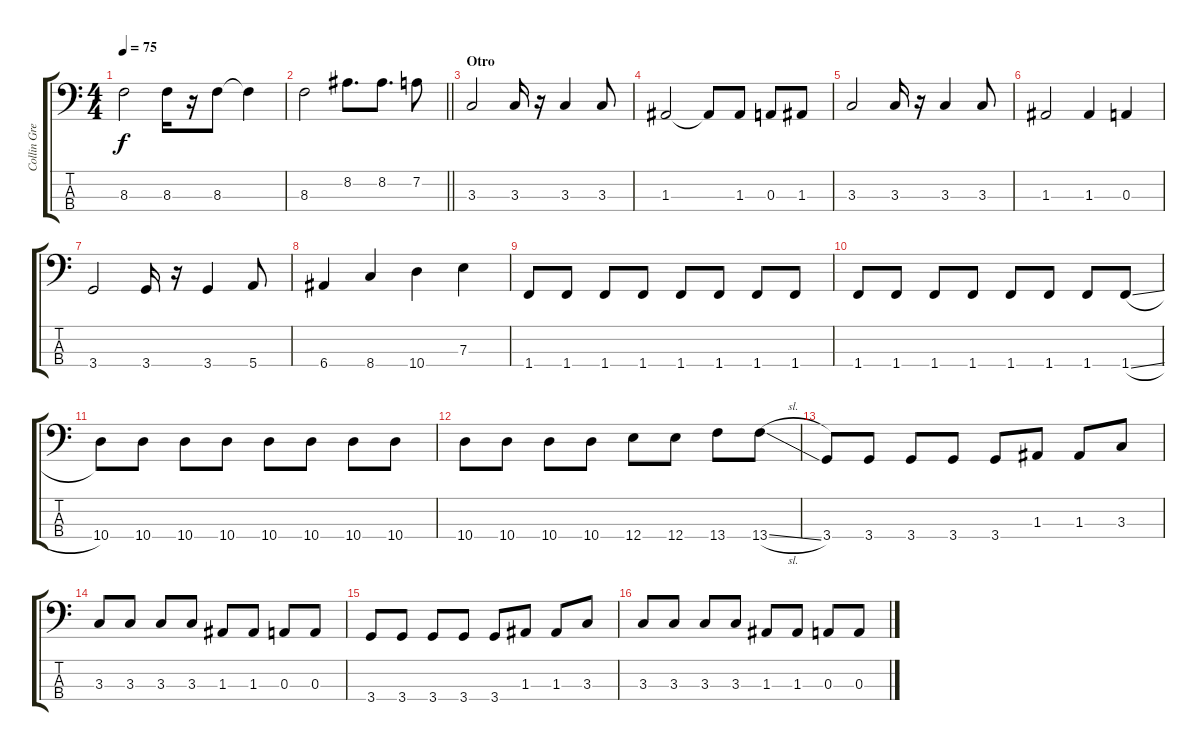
\track ("Collin Greenwood" "Collin Gre") {instrument electricbassfinger}
\staff {score tabs}
\tuning (G2 D2 A1 E1) {hide}
\ts (4 4)
\tempo 75
\clef f4
\ks c
8.3.2{dy f} 8.3.16 r.16 8.3.8 8.3{t}.4 |
\barLineRight lightlight
8.3.2 8.2.8{d} 8.2.8{d} 7.2.8 |
\section ("" "Otro")
3.3.2 3.3.16 r.16 3.3.4 3.3.8 |
1.3.2 1.3{t}.8 1.3.8 0.3.8 1.3.8 |
3.3.2 3.3.16 r.16 3.3.4 3.3.8 |
1.3.2 1.3.4 0.3.4 |
3.4.2 3.4.16 r.16 3.4.4 5.4.8 |
6.4.4 8.4.4 10.4.4 7.3.4 |
1.4.8 1.4.8 1.4.8 1.4.8 1.4.8 1.4.8 1.4.8 1.4.8 |
1.4.8 1.4.8 1.4.8 1.4.8 1.4.8 1.4.8 1.4.8 1.4{sl}.8 |
10.4.8 10.4.8 10.4.8 10.4.8 10.4.8 10.4.8 10.4.8 10.4.8 |
10.4.8 10.4.8 10.4.8 10.4.8 12.4.8 12.4.8 13.4.8 13.4{sl}.8 |
3.4.8 3.4.8 3.4.8 3.4.8 3.4.8 1.3.8 1.3.8 3.3.8 |
3.3.8 3.3.8 3.3.8 3.3.8 1.3.8 1.3.8 0.3.8 0.3.8 |
3.4.8 3.4.8 3.4.8 3.4.8 3.4.8 1.3.8 1.3.8 3.3.8 |
3.3.8 3.3.8 3.3.8 3.3.8 1.3.8 1.3.8 0.3.8 0.3.8
